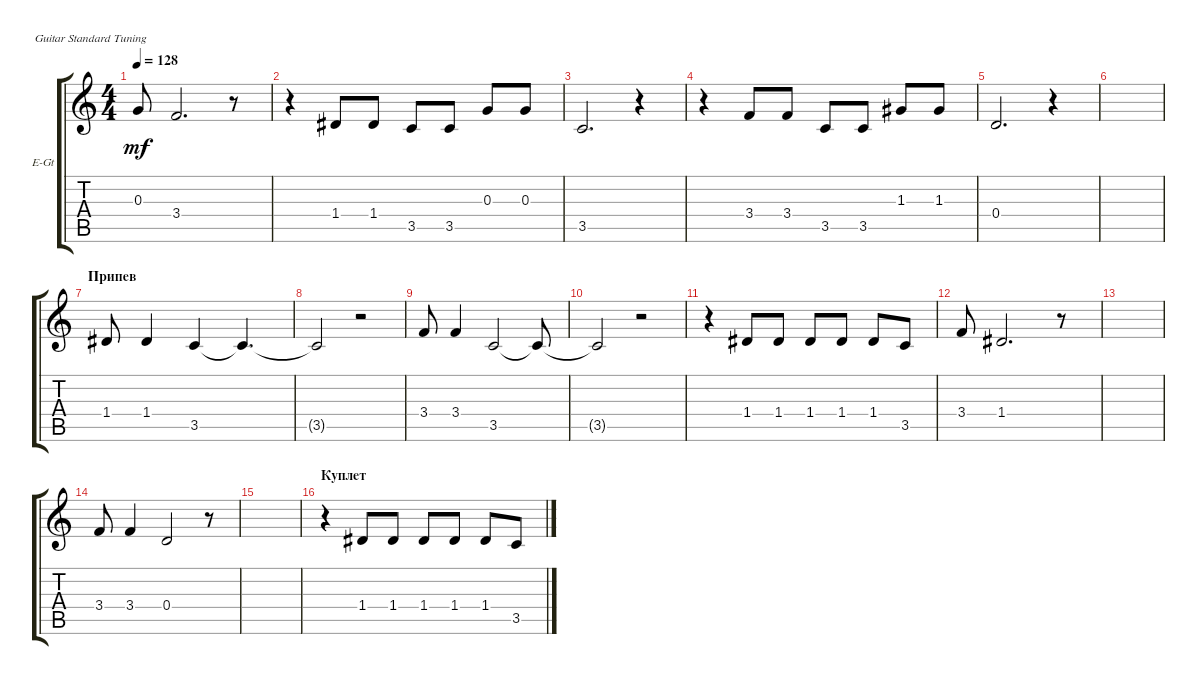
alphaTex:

\defaultSystemsLayout 4
\bracketExtendMode groupsimilarinstruments
\firstSystemTrackNameOrientation horizontal
\otherSystemsTrackNameOrientation horizontal
\track ("В. Бутусов (Вокал)" "E-Gt") {instrument electricguitarclean}
\staff {score tabs}
\tuning (E4 B3 G3 D3 A2 E2)
\ts (4 4)
\tempo 128
\clef g2
\ks c
0.3.8{dy mf} 3.4.2{d} r.8 |
r.4 1.4.8 1.4.8 3.5.8 3.5.8 0.3.8 0.3.8 |
3.5.2{d} r.4 |
r.4 3.4.8 3.4.8 3.5.8 3.5.8 1.3.8 1.3.8 |
0.4.2{d} r.4 |
|
\section ("" "Припев")
1.4.8 1.4.4 3.5.4 3.5{t}.4{d} |
3.5{t}.2 r.2 |
3.4.8 3.4.4 3.5.2 3.5{t}.8 |
3.5{t}.2 r.2 |
r.4 1.4.8 1.4.8 1.4.8 1.4.8 1.4.8 3.5.8 |
3.4.8 1.4.2{d} r.8 |
|
3.4.8 3.4.4 0.4.2 r.8 |
|
\section ("" "Куплет")
r.4 1.4.8 1.4.8 1.4.8 1.4.8 1.4.8 3.5.8
